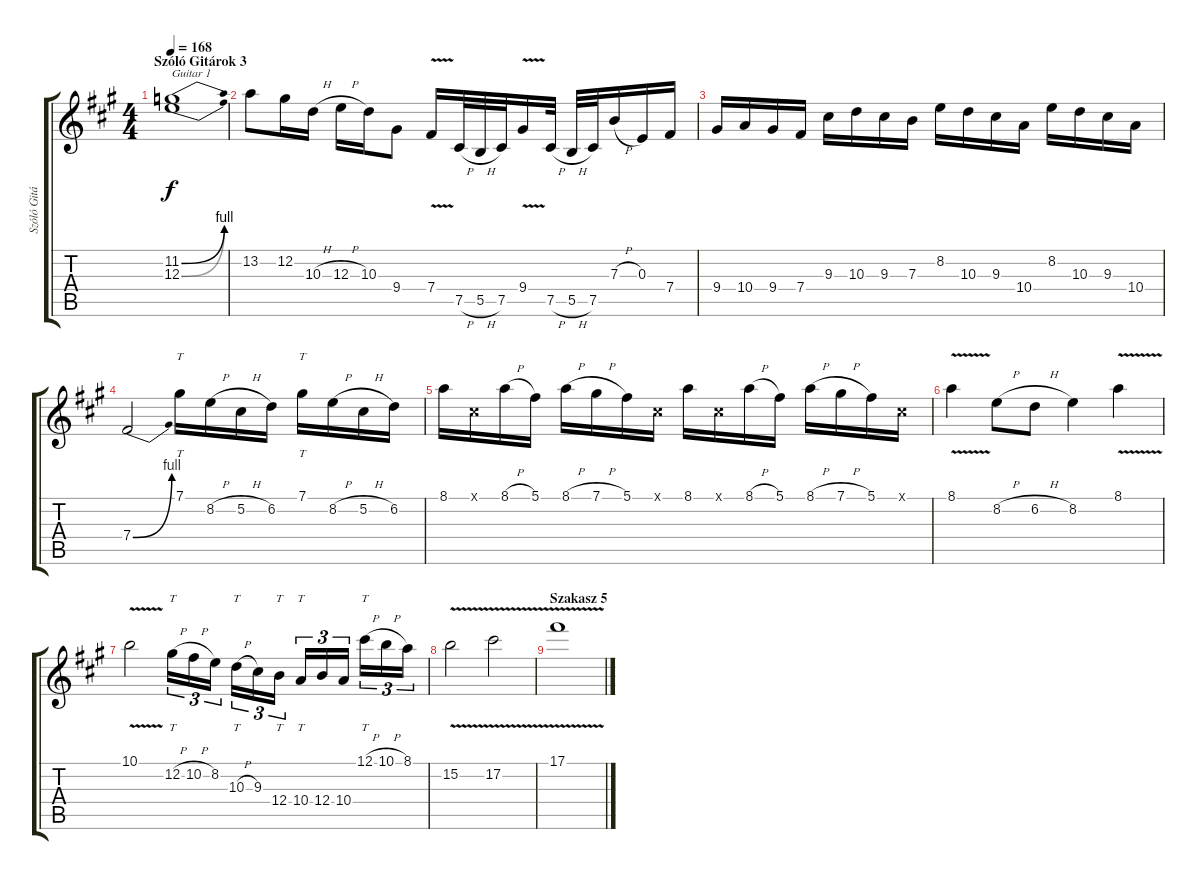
\track ("Szóló Gitár" "Szóló Gitá") {instrument overdrivenguitar}
\staff {score tabs}
\tuning (Db4 Ab3 E3 B2 Gb2 Db2) {hide}
\ts (4 4)
\section ("" "Szóló Gitárok 3")
\tempo 168
\clef g2
\ks f#minor
(11.2{be (bend 0 0 60 4)} 12.3{be (bend 0 0 60 4)}).1{txt "Guitar 1" dy f} |
13.2.8 12.2.16 10.3{h}.16 12.3{h}.16 10.3.16 9.4.8 7.4{v}.16 7.5{h}.32 5.5{h}.32 7.5.32 9.4{v}.16 7.5{h}.32 5.5{h}.32 7.5.32 7.3{h}.16 0.3.16 7.4.16 |
9.4.16 10.4.16 9.4.16 7.4.16 9.3.16 10.3.16 9.3.16 7.3.16 8.2.16 10.3.16 9.3.16 10.4.16 8.2.16 10.3.16 9.3.16 10.4.16 |
7.4{be (bend 0 0 60 4)}.2 7.1.16{tt} 8.2{h}.16 5.2{h}.16 6.2.16 7.1.16{tt} 8.2{h}.16 5.2{h}.16 6.2.16 |
8.1.16 0.1{x}.16 8.1{h}.16 5.1.16 8.1{h}.16 7.1{h}.16 5.1.16 0.1{x}.16 8.1.16 0.1{x}.16 8.1{h}.16 5.1.16 8.1{h}.16 7.1{h}.16 5.1.16 0.1{x}.16 |
8.1{v}.4 8.2{h}.8 6.2{h}.8 8.2.4 8.1{v}.4 |
10.1{v}.2 12.2{h}.16{tt tu (3 2)} 10.2{h}.16{tu (3 2)} 8.2.16{tu (3 2)} 10.3{h}.16{tt tu (3 2)} 9.3.16{tu (3 2)} 12.4.16{tt tu (3 2)} 10.4.16{tt tu (3 2)} 12.4.16{tu (3 2)} 10.4.16{tu (3 2)} 12.1{h}.16{tt tu (3 2)} 10.1{h}.16{tu (3 2)} 8.1.16{tu (3 2)} |
15.2{v}.2 17.2{v}.2 |
\section ("" "Szakasz 5")
17.1{v}.1
